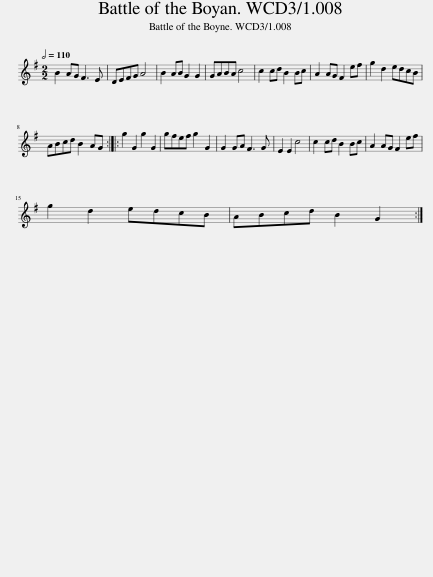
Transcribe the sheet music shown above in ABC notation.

X:1
L:1/8
Q:1/2=110
M:2/2
I:linebreak $
K:G
V:1 treble
V:1
 B2 AG F3 E | DEFG A4 | B2 AB G2 G2 | GABA c4 | c2 cd B2 Bc | %5
 A2 AG F2 ef | g2 d2 edcB |$ ABcd B2 AG :: g2 G2 g2 G2 | gfef g2 G2 | %10
 G2 GA F3 G | E2 E2 c4 | c2 cd B2 Bc | A2 AG F2 ef |$ g2 d2 edcB | %15
 ABcd B2 G2 :| %16
